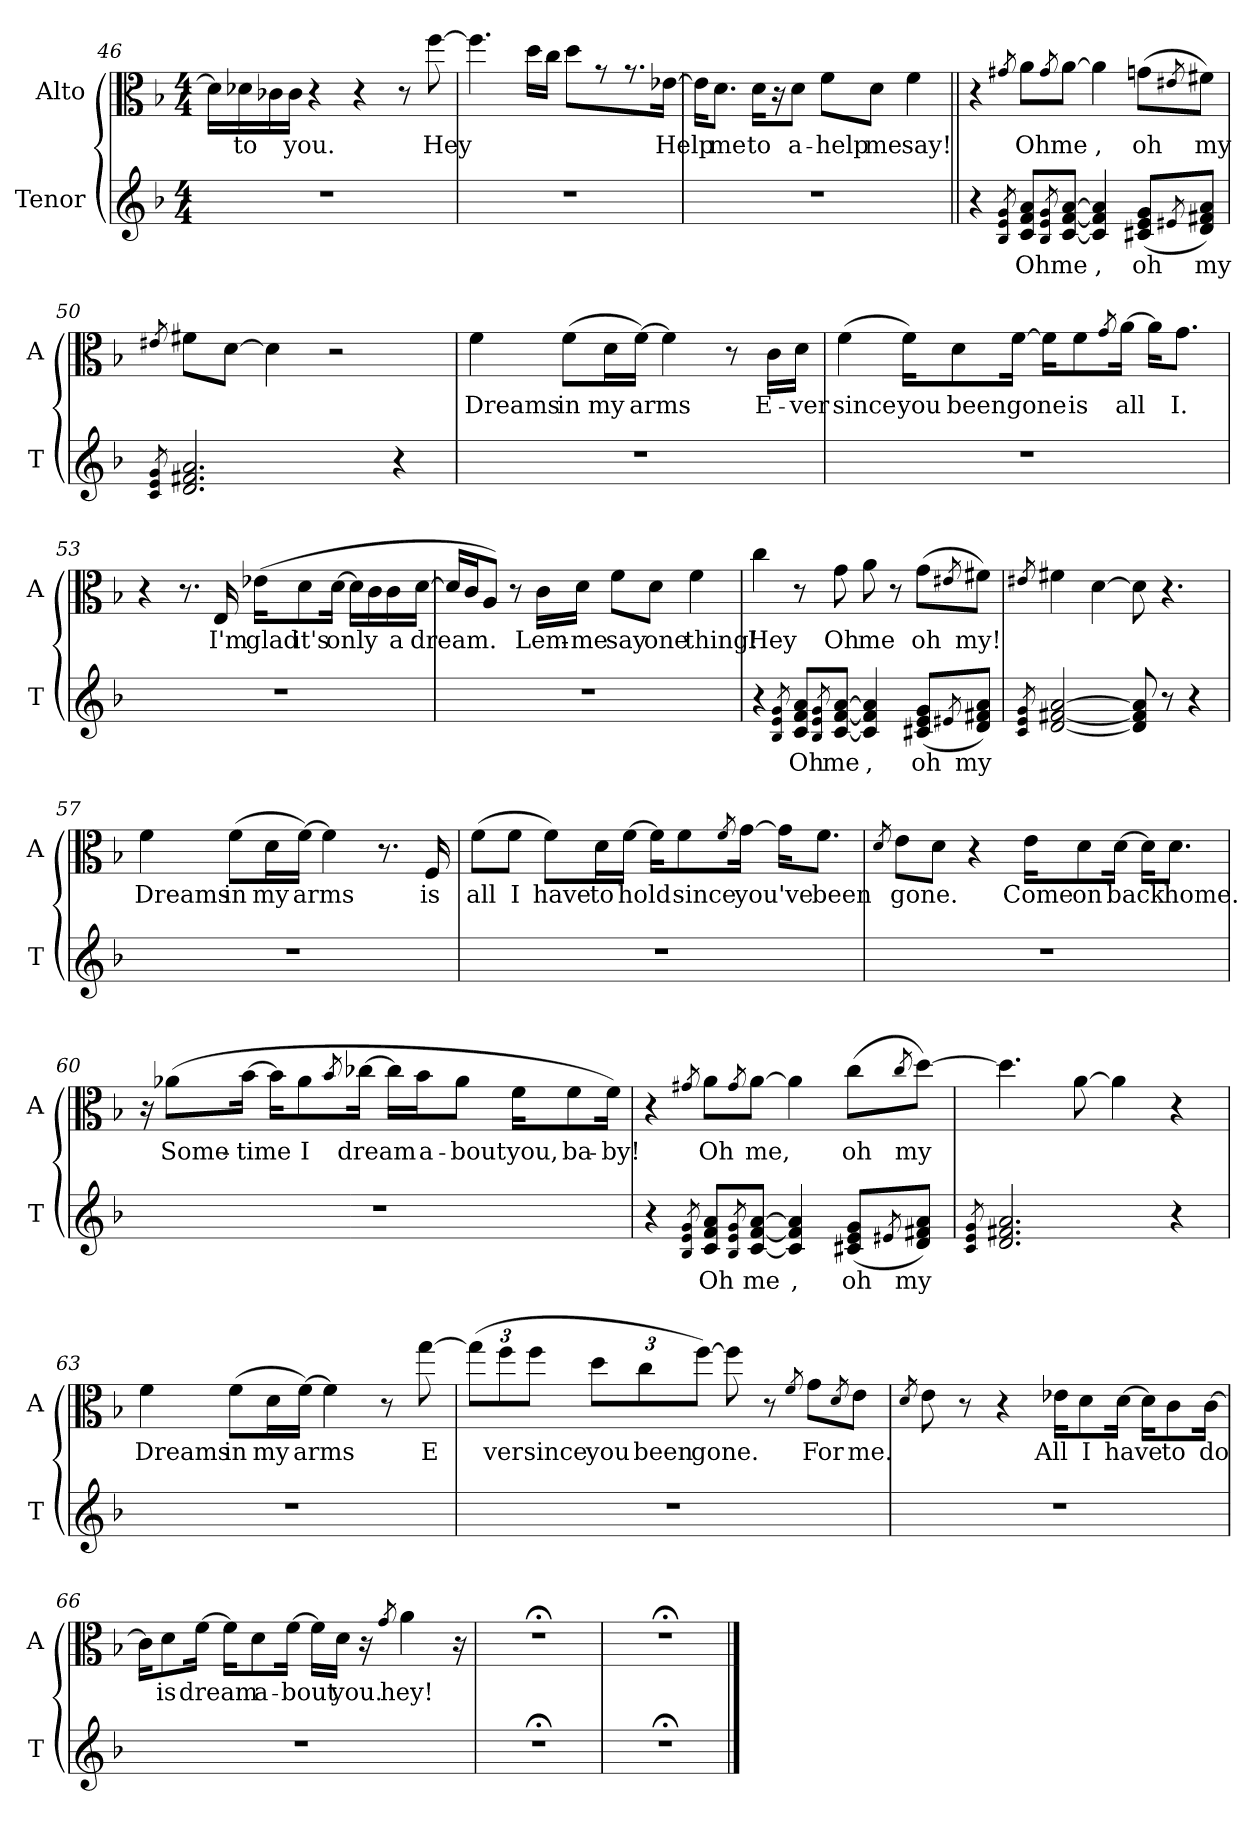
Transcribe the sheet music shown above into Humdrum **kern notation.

**kern	**text	**kern	**text
*part2	*part2	*part1	*part1
*staff2	*staff2	*staff1	*staff1
*I"Tenor	*	*I"Alto	*
*I'T	*	*I'A	*
*clefG2	*	*clefC3	*
*k[b-]	*	*k[b-]	*
*F:	*	*F:	*
*M4/4	*	*M4/4	*
=46	=46	=46	=46
1r	.	16d\LL]	.
!	!	!	!LO:LY:b
.	.	16d-X\	to
.	.	16c-X\	.
!	!	!	!LO:LY:b
.	.	16c-\JJ	you.
.	.	4r	.
.	.	4r	.
.	.	8r	.
!	!	!	!LO:LY:b
.	.	[8ff\	Hey
=47	=47	=47	=47
1r	.	4.ff\]	.
.	.	16dd\LL	.
.	.	16cc\JJ	.
.	.	8dd\L	.
.	.	8r	.
.	.	8.r	.
!	!	!	!LO:LY:b
.	.	[16e-X\Jk	Help
=48	=48	=48	=48
1r	.	16e-\KL]	.
!	!	!	!LO:LY:b
.	.	8.d\J	me
!	!	!	!LO:LY:b
.	.	16d\KL	to
.	.	16r	.
!	!	!	!LO:LY:b
.	.	8d\J	a-
!	!	!	!LO:LY:b
.	.	8f\L	-help
!	!	!	!LO:LY:b
.	.	8d\J	me
!	!	!	!LO:LY:b
.	.	4f\	say!
=49||	=49||	=49||	=49||
4r	.	4r	.
8qB-/ 8qe/ 8qg/	.	8qg#X/	.
!	!LO:LY:b	!	!LO:LY:b
8c/ 8f/ 8a/L	Oh	8a\L	Oh
8qB-/ 8qe/ 8qg/	.	8qg#/	.
!	!LO:LY:b	!	!LO:LY:b
[8c/ [8f/ [8a/J	me	[8a\J	me
!	!LO:LY:b	!	!LO:LY:b
4c/] 4f/] 4a/]	,	4a\]	,
!	!LO:LY:b	!	!LO:LY:b
(<8c#X/ 8e/ 8g/L	oh	(>8gn\L	oh
8qe#X/	.	8qe#X/	.
!	!LO:LY:b	!	!LO:LY:b
8d/ 8f#X/ 8a/J)	my	8f#X\J)	my
=50	=50	=50	=50
8qc/ 8qe/ 8qg/	.	8qe#X/	.
2.d/ 2.f#X/ 2.a/	.	8f#X\L	.
.	.	[8d\J	.
.	.	4d\]	.
.	.	2r	.
4r	.	.	.
=51	=51	=51	=51
!	!	!	!LO:LY:b
1r	.	4f\	Dreams
!	!	!	!LO:LY:b
.	.	(>8f\L	in
!	!	!	!LO:LY:b
.	.	16d\L	my
!	!	!	!LO:LY:b
.	.	[16f\JJ)	arms
!	!	!	!LO:LY:b
.	.	4f\]	.
.	.	8r	.
!	!	!	!LO:LY:b
.	.	16c\LL	E-
!	!	!	!LO:LY:b
.	.	16d\JJ	-ver
=52	=52	=52	=52
!	!	!	!LO:LY:b
1r	.	(>4f\	since
!	!	!	!LO:LY:b
.	.	16f\KL)	you
!	!	!	!LO:LY:b
.	.	8d\	been
!	!	!	!LO:LY:b
.	.	[16f\Jk	gone
.	.	16f\KL]	.
!	!	!	!LO:LY:b
.	.	8f\	is
!	!	!LO:N:head=solid	!
.	.	8qg/	.
!	!	!LO:N:head=solid	!LO:LY:b
.	.	[16a\Jk	all
!	!	!LO:N:head=solid	!
.	.	16a\KL]	.
!	!	!LO:N:head=solid	!LO:LY:b
.	.	8.g\J	I.
=53	=53	=53	=53
1r	.	4r	.
.	.	8.r	.
!	!	!	!LO:LY:b
.	.	16E/	I'm
!	!	!	!LO:LY:b
.	.	(>16e-X\KL	glad
!	!	!	!LO:LY:b
.	.	8d\	it's
!	!	!	!LO:LY:b
.	.	[16d\Jk	on
.	.	16d\LL]	.
!	!	!	!LO:LY:b
.	.	16c\	ly
!	!	!	!LO:LY:b
.	.	16c\	a
!	!	!	!LO:LY:b
.	.	[16d\JJ	dream.
=54	=54	=54	=54
1r	.	16d/LL]	.
.	.	16c/J	.
.	.	8A/J)	.
.	.	8r	.
!	!	!	!LO:LY:b
.	.	16c\LL	Lem-
!	!	!	!LO:LY:b
.	.	16d\JJ	-me
!	!	!	!LO:LY:b
.	.	8f\L	say
!	!	!	!LO:LY:b
.	.	8d\J	one
!	!	!	!LO:LY:b
.	.	4f\	thing!
=55	=55	=55	=55
!	!	!	!LO:LY:b
4r	.	4cc\	Hey
8qB-/ 8qe/ 8qg/	.	.	.
!	!LO:LY:b	!	!
8c/ 8f/ 8a/L	Oh	8r	.
8qB-/ 8qe/ 8qg/	.	.	.
!	!LO:LY:b	!	!LO:LY:b
[8c/ [8f/ [8a/J	me	8g\	Oh
!	!LO:LY:b	!	!LO:LY:b
4c/] 4f/] 4a/]	,	8a\	me
.	.	8r	.
!	!LO:LY:b	!	!LO:LY:b
(<8c#X/ 8e/ 8g/L	oh	(>8g\L	oh
8qe#X/	.	8qe#X/	.
!	!LO:LY:b	!	!LO:LY:b
8d/ 8f#X/ 8a/J)	my	8f#X\J)	my!
=56	=56	=56	=56
8qc/ 8qe/ 8qg/	.	8qe#X/	.
[2d/ [2f#X/ [2a/	.	4f#X\	.
.	.	[4d\	.
8d/] 8f#/] 8a/]	.	8d\]	.
8r	.	4.r	.
4r	.	.	.
=57	=57	=57	=57
!	!	!	!LO:LY:b
1r	.	4f\	Dreams
!	!	!	!LO:LY:b
.	.	(>8f\L	in
!	!	!	!LO:LY:b
.	.	16d\L	my
!	!	!	!LO:LY:b
.	.	[16f\JJ)	arms
.	.	4f\]	.
.	.	8.r	.
!	!	!	!LO:LY:b
.	.	16F/	is
=58	=58	=58	=58
!	!	!	!LO:LY:b
1r	.	(>8f\L	all
!	!	!	!LO:LY:b
.	.	8f\J	I
!	!	!	!LO:LY:b
.	.	8f\L)	have
!	!	!	!LO:LY:b
.	.	16d\L	to
!	!	!	!LO:LY:b
.	.	[16f\JJ	hold
.	.	16f\KL]	.
!	!	!	!LO:LY:b
.	.	8f\	since
.	.	8qf/	.
!	!	!	!LO:LY:b
.	.	[16g\Jk	you've
.	.	16g\KL]	.
!	!	!	!LO:LY:b
.	.	8.f\J	been
=59	=59	=59	=59
.	.	8qd/	.
!	!	!	!LO:LY:b
1r	.	8e\L	gone.
.	.	8d\J	.
.	.	4r	.
!	!	!	!LO:LY:b
.	.	16e\KL	Come
!	!	!	!LO:LY:b
.	.	8d\	on
!	!	!	!LO:LY:b
.	.	[16d\Jk	back
.	.	16d\KL]	.
!	!	!	!LO:LY:b
.	.	8.d\J	home.
=60	=60	=60	=60
1r	.	16r	.
!	!	!	!LO:LY:b
.	.	(>8a-X\L	Some-
!	!	!	!LO:LY:b
.	.	[16b-\Jk	-time
.	.	16b-\KL]	.
!	!	!	!LO:LY:b
.	.	8a-\	I
.	.	8qb-/	.
!	!	!	!LO:LY:b
.	.	[16cc-X\Jk	dream
.	.	16cc-\LL]	.
!	!	!	!LO:LY:b
.	.	16b-\J	a-
!	!	!	!LO:LY:b
.	.	8a-\J	-bout
!	!	!	!LO:LY:b
.	.	16f\KL	you,
!	!	!	!LO:LY:b
.	.	8f\	ba-
!	!	!	!LO:LY:b
.	.	16f\Jk)	-by!
=61	=61	=61	=61
4r	.	4r	.
8qB-/ 8qe/ 8qg/	.	8qg#X/	.
!	!LO:LY:b	!	!LO:LY:b
8c/ 8f/ 8a/L	Oh	8a\L	Oh
8qB-/ 8qe/ 8qg/	.	8qg#/	.
!	!LO:LY:b	!	!LO:LY:b
[8c/ [8f/ [8a/J	me	[8a\J	me,
!	!LO:LY:b	!	!
4c/] 4f/] 4a/]	,	4a\]	.
!	!LO:LY:b	!	!LO:LY:b
(<8c#X/ 8e/ 8g/L	oh	(>8cc\L	oh
8qe#X/	.	8qcc/	.
!	!LO:LY:b	!	!LO:LY:b
8d/ 8f#X/ 8a/J)	my	[8dd\J)	my
=62	=62	=62	=62
8qc/ 8qe/ 8qg/	.	.	.
2.d/ 2.f#X/ 2.a/	.	4.dd\]	.
.	.	[8a\	.
.	.	4a\]	.
4r	.	4r	.
=63	=63	=63	=63
!	!	!	!LO:LY:b
1r	.	4f\	Dreams
!	!	!	!LO:LY:b
.	.	(>8f\L	in
!	!	!	!LO:LY:b
.	.	16d\L	my
!	!	!	!LO:LY:b
.	.	[16f\JJ)	arms
.	.	4f\]	.
.	.	8r	.
!	!	!	!LO:LY:b
.	.	[8gg\	E
=64	=64	=64	=64
*	*	*Xbrackettup	*
1r	.	(>12gg\L]	.
!	!	!	!LO:LY:b
.	.	12ff\	ver
!	!	!	!LO:LY:b
.	.	12ff\J	since
!	!	!	!LO:LY:b
.	.	12dd\L	you
!	!	!	!LO:LY:b
.	.	12cc\	been
!	!	!	!LO:LY:b
.	.	[12ff\J)	gone.
.	.	8ff\]	.
.	.	8r	.
.	.	8qf/	.
!	!	!	!LO:LY:b
.	.	8g\L	For
.	.	8qd/	.
!	!	!	!LO:LY:b
.	.	8e\J	me.
=65	=65	=65	=65
.	.	8qd/	.
1r	.	8e\	.
.	.	8r	.
.	.	4r	.
!	!	!	!LO:LY:b
.	.	16e-X\KL	All
!	!	!	!LO:LY:b
.	.	8d\	I
!	!	!	!LO:LY:b
.	.	[16d\Jk	have
.	.	16d\KL]	.
!	!	!	!LO:LY:b
.	.	8c\	to
!	!	!	!LO:LY:b
.	.	[16c\Jk	do
=66	=66	=66	=66
1r	.	16c\KL]	.
!	!	!	!LO:LY:b
.	.	8d\	is
!	!	!	!LO:LY:b
.	.	[16f\Jk	dream
.	.	16f\KL]	.
!	!	!	!LO:LY:b
.	.	8d\	a-
!	!	!	!LO:LY:b
.	.	[16f\Jk	-bout
.	.	16f\LL]	.
!	!	!	!LO:LY:b
.	.	16d\JJ	you.
.	.	16r	.
.	.	8qg/	.
!	!	!	!LO:LY:b
.	.	4a\	hey!
.	.	16r	.
=66X1	=66X1	=66X1	=66X1
1r;<	.	1r;<	.
=66X2	=66X2	=66X2	=66X2
1r;<	.	1r;<	.
==	==	==	==
*-	*-	*-	*-
